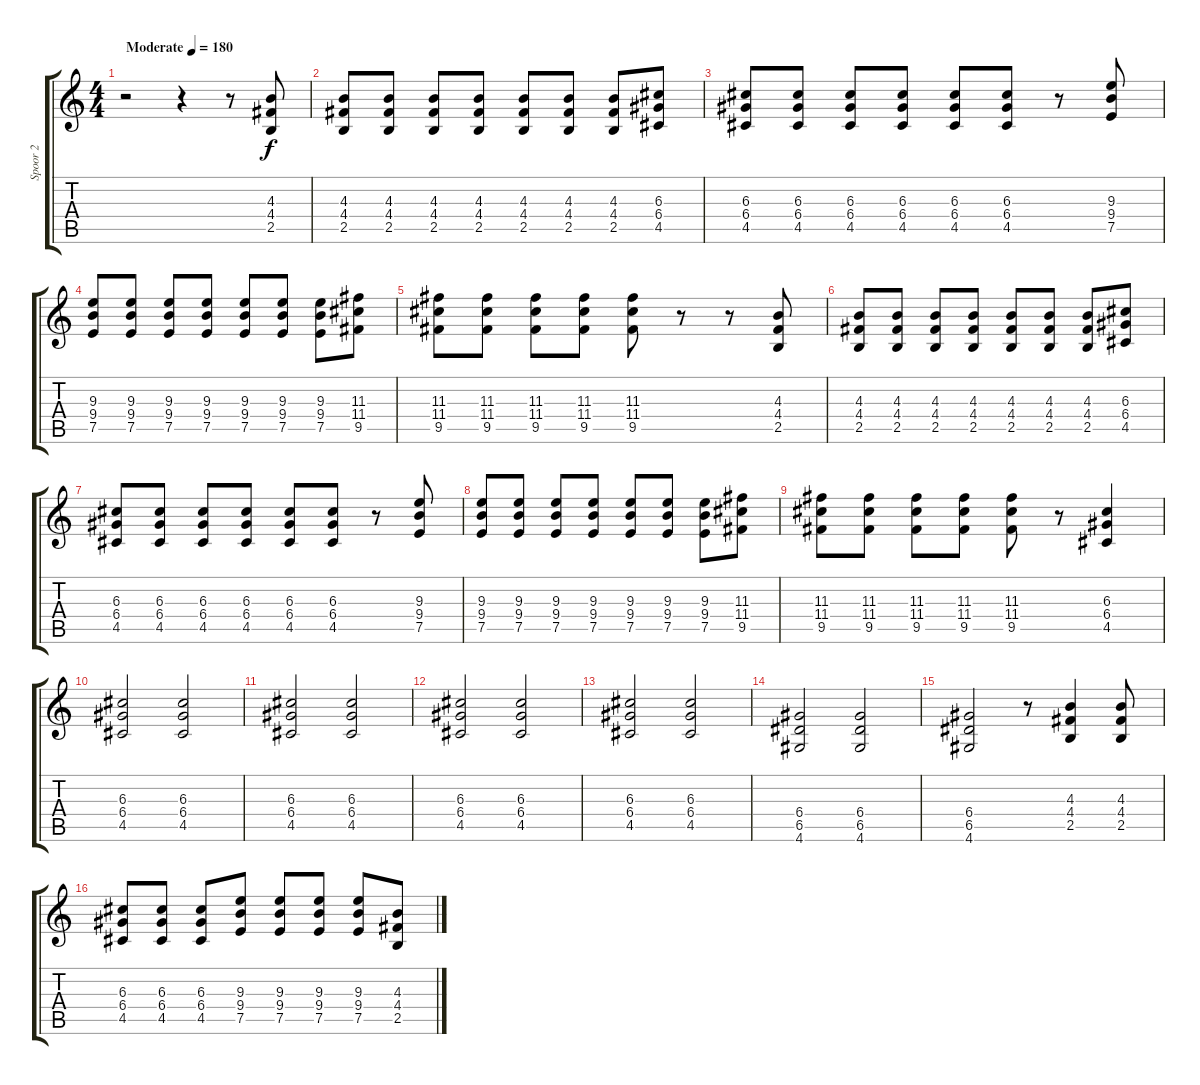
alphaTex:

\track ("Spoor 2" "Spoor 2") {instrument overdrivenguitar}
\staff {score tabs}
\tuning (E4 B3 G3 D3 A2 E2) {hide}
\ts (4 4)
\tempo (180 "Moderate")
\clef g2
\ks c
r.2{dy f instrument overdrivenguitar} r.4 r.8 (4.3 4.4 2.5).8 |
(4.3 4.4 2.5).8 (4.3 4.4 2.5).8 (4.3 4.4 2.5).8 (4.3 4.4 2.5).8 (4.3 4.4 2.5).8 (4.3 4.4 2.5).8 (4.3 4.4 2.5).8 (6.3 6.4 4.5).8 |
(6.3 6.4 4.5).8 (6.3 6.4 4.5).8 (6.3 6.4 4.5).8 (6.3 6.4 4.5).8 (6.3 6.4 4.5).8 (6.3 6.4 4.5).8 r.8 (9.3 9.4 7.5).8 |
(9.3 9.4 7.5).8 (9.3 9.4 7.5).8 (9.3 9.4 7.5).8 (9.3 9.4 7.5).8 (9.3 9.4 7.5).8 (9.3 9.4 7.5).8 (9.3 9.4 7.5).8 (11.3 11.4 9.5).8 |
(11.3 11.4 9.5).8 (11.3 11.4 9.5).8 (11.3 11.4 9.5).8 (11.3 11.4 9.5).8 (11.3 11.4 9.5).8 r.8 r.8 (4.3 4.4 2.5).8 |
(4.3 4.4 2.5).8 (4.3 4.4 2.5).8 (4.3 4.4 2.5).8 (4.3 4.4 2.5).8 (4.3 4.4 2.5).8 (4.3 4.4 2.5).8 (4.3 4.4 2.5).8 (6.3 6.4 4.5).8 |
(6.3 6.4 4.5).8 (6.3 6.4 4.5).8 (6.3 6.4 4.5).8 (6.3 6.4 4.5).8 (6.3 6.4 4.5).8 (6.3 6.4 4.5).8 r.8 (9.3 9.4 7.5).8 |
(9.3 9.4 7.5).8 (9.3 9.4 7.5).8 (9.3 9.4 7.5).8 (9.3 9.4 7.5).8 (9.3 9.4 7.5).8 (9.3 9.4 7.5).8 (9.3 9.4 7.5).8 (11.3 11.4 9.5).8 |
(11.3 11.4 9.5).8 (11.3 11.4 9.5).8 (11.3 11.4 9.5).8 (11.3 11.4 9.5).8 (11.3 11.4 9.5).8 r.8 (6.3 6.4 4.5).4 |
(6.3 6.4 4.5).2 (6.3 6.4 4.5).2 |
(6.3 6.4 4.5).2 (6.3 6.4 4.5).2 |
(6.3 6.4 4.5).2 (6.3 6.4 4.5).2 |
(6.3 6.4 4.5).2 (6.3 6.4 4.5).2 |
(6.4 6.5 4.6).2 (6.4 6.5 4.6).2 |
(6.4 6.5 4.6).2 r.8 (4.3 4.4 2.5).4 (4.3 4.4 2.5).8 |
(6.3 6.4 4.5).8 (6.3 6.4 4.5).8 (6.3 6.4 4.5).8 (9.3 9.4 7.5).8 (9.3 9.4 7.5).8 (9.3 9.4 7.5).8 (9.3 9.4 7.5).8 (4.3 4.4 2.5).8
